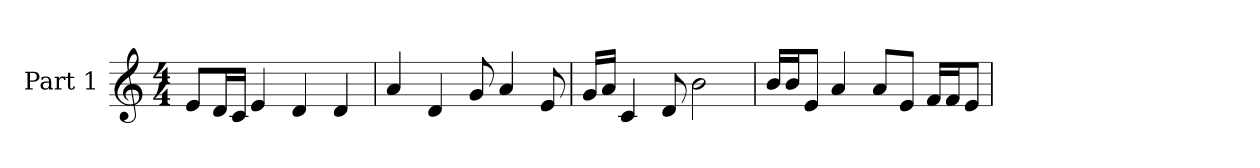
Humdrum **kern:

**kern
*part1
*staff1
*I"Part 1
*clefG2
*k[]
*C:
*M4/4
=1
8e/L
16d/L
16c/JJ
4e
4d
4d
=2
4a
4d
8g
4a
8e
=3
16g/LL
16a/JJ
4c
8d
2b
=4
16b/LL
16b/J
8e/J
4a
8a/L
8e/J
16f/LL
16f/J
8e/J
=
*-
